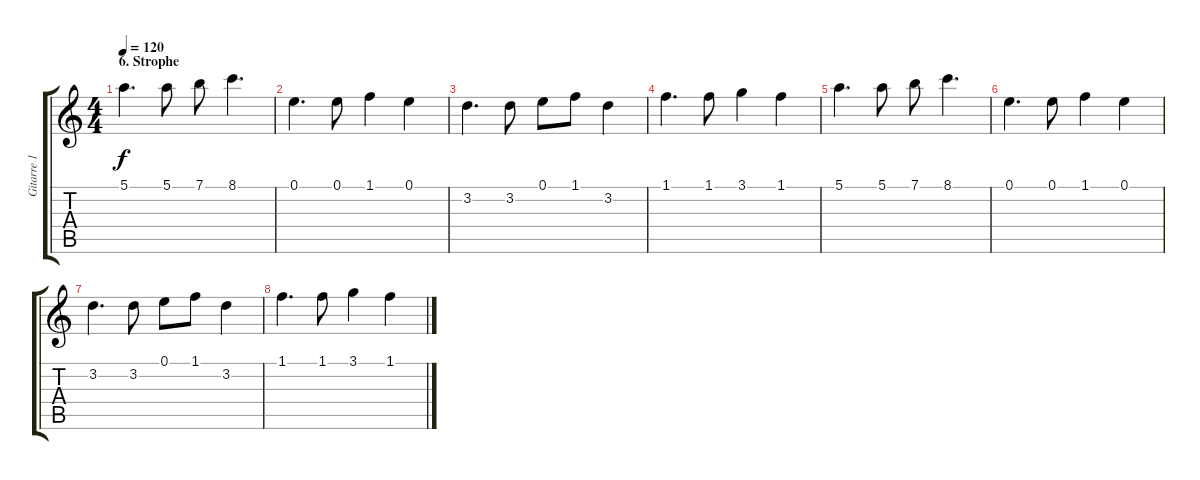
\track ("Gitarre 1" "Gitarre 1") {instrument acousticguitarsteel}
\staff {score tabs}
\tuning (E4 B3 G3 D3 A2 E2) {hide}
\ts (4 4)
\section ("" "6. Strophe")
\tempo 120
\clef g2
\ks c
5.1.4{d dy f} 5.1.8 7.1.8 8.1.4{d} |
0.1.4{d} 0.1.8 1.1.4 0.1.4 |
3.2.4{d} 3.2.8 0.1.8 1.1.8 3.2.4 |
1.1.4{d} 1.1.8 3.1.4 1.1.4 |
5.1.4{d} 5.1.8 7.1.8 8.1.4{d} |
0.1.4{d} 0.1.8 1.1.4 0.1.4 |
3.2.4{d} 3.2.8 0.1.8 1.1.8 3.2.4 |
1.1.4{d} 1.1.8 3.1.4 1.1.4
